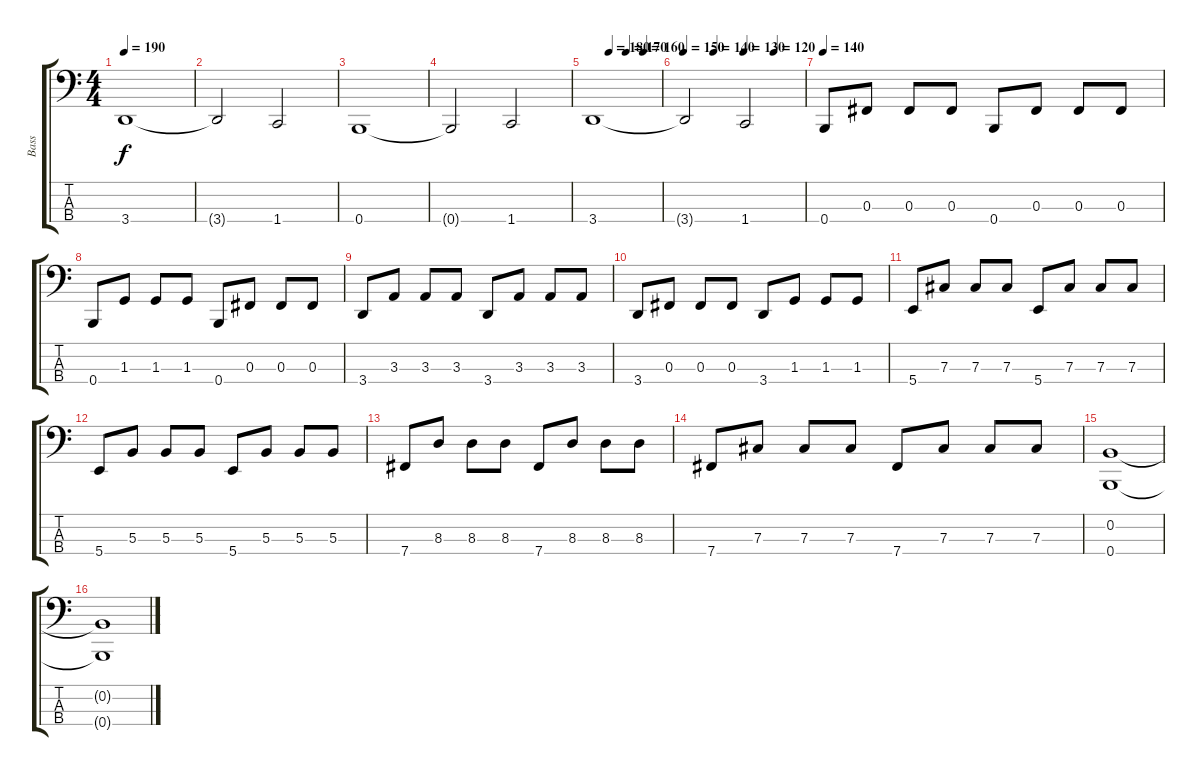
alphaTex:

\track ("Bass" "Bass") {instrument electricbasspick}
\staff {score tabs}
\tuning (E2 B1 Gb1 B0) {hide}
\ts (4 4)
\tempo 190
\clef f4
\ks c
3.4.1{dy f} |
3.4{t}.2 1.4.2 |
0.4.1 |
0.4{t}.2 1.4.2 |
\tempo (180 0.25)
\tempo (170 0.5)
\tempo (160 0.75)
3.4.1 |
\tempo 150
\tempo (140 0.25)
\tempo (130 0.5)
\tempo (120 0.75)
3.4{t}.2 1.4.2 |
\tempo 140
0.4.8 0.3.8 0.3.8 0.3.8 0.4.8 0.3.8 0.3.8 0.3.8 |
0.4.8 1.3.8 1.3.8 1.3.8 0.4.8 0.3.8 0.3.8 0.3.8 |
3.4.8 3.3.8 3.3.8 3.3.8 3.4.8 3.3.8 3.3.8 3.3.8 |
3.4.8 0.3.8 0.3.8 0.3.8 3.4.8 1.3.8 1.3.8 1.3.8 |
5.4.8 7.3.8 7.3.8 7.3.8 5.4.8 7.3.8 7.3.8 7.3.8 |
5.4.8 5.3.8 5.3.8 5.3.8 5.4.8 5.3.8 5.3.8 5.3.8 |
7.4.8 8.3.8 8.3.8 8.3.8 7.4.8 8.3.8 8.3.8 8.3.8 |
7.4.8 7.3.8 7.3.8 7.3.8 7.4.8 7.3.8 7.3.8 7.3.8 |
(0.2 0.4).1 |
(0.2{t} 0.4{t}).1
